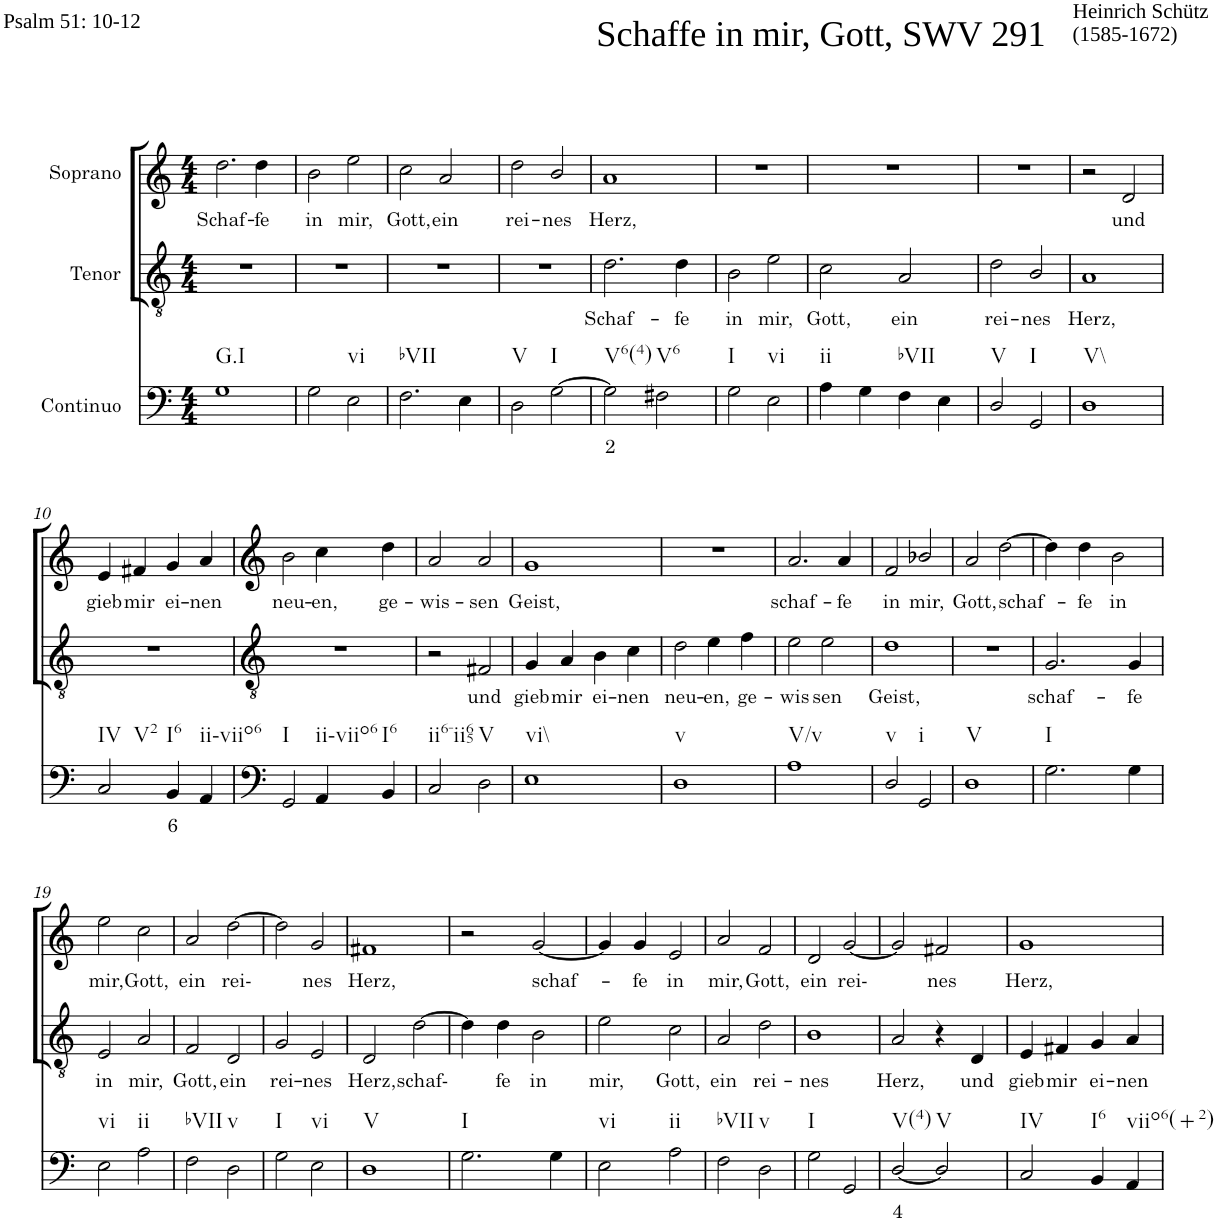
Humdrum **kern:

**kern	**text	**kern	**text	**kern	**text
*part3	*part3	*part2	*part2	*part1	*part1
*staff3	*staff3	*staff2	*staff2	*staff1	*staff1
*I"Continuo	*	*I"Tenor	*	*I"Soprano	*
*clefF4	*	*clefGv2	*	*clefG2	*
*k[]	*	*k[]	*	*k[]	*
*M4/4	*	*M4/4	*	*M4/4	*
=1	=1	=1	=1	=1	=1
!	!	!	!	!LO:TX:a:t=Schaffe in mir, Gott, SWV 291	!
!	!	!	!	!LO:TX:a:t=Heinrich Schütz	!
!	!	!	!	!LO:TX:a:t=(1585-1672)	!
!	!	!	!	!LO:TX:a:t=Psalm 51&colon; 10-12	!
!LO:TX:b:t=G.I	!	!	!	!	!
!	!	!	!	!	!LO:LY:b
1G	.	1r	.	2.dd\	Schaf-
!	!	!	!	!	!LO:LY:b
.	.	.	.	4dd\	fe
=2	=2	=2	=2	=2	=2
!	!	!	!	!	!LO:LY:b
2G\	.	1r	.	2b\	in
!LO:TX:b:t=vi	!	!	!	!	!
!	!	!	!	!	!LO:LY:b
2E\	.	.	.	2ee\	mir,
=3	=3	=3	=3	=3	=3
!LO:TX:b:t=bVII	!	!	!	!	!
!	!	!	!	!	!LO:LY:b
2.F\	.	1r	.	2cc\	Gott,
!	!	!	!	!	!LO:LY:b
.	.	.	.	2a/	ein
4E\	.	.	.	.	.
=4	=4	=4	=4	=4	=4
!LO:TX:b:t=V	!	!	!	!	!
!	!	!	!	!	!LO:LY:b
2D\	.	1r	.	2dd\	rei-
!LO:TX:b:t=I	!	!	!	!	!
!	!	!	!	!	!LO:LY:b
[2G\	.	.	.	2b/	nes
=5	=5	=5	=5	=5	=5
!LO:TX:b:t=V6(4)	!	!	!	!	!
!	!LO:LY:b	!	!LO:LY:b	!	!LO:LY:b
2G\]	2	2.d\	Schaf-	1a	Herz,
!LO:TX:b:t=V6	!	!	!	!	!
2F#X\	.	.	.	.	.
!	!	!	!LO:LY:b	!	!
.	.	4d\	fe	.	.
=6	=6	=6	=6	=6	=6
!LO:TX:b:t=I	!	!	!	!	!
!	!	!	!LO:LY:b	!	!
2G\	.	2B\	in	1r	.
!LO:TX:b:t=vi	!	!	!	!	!
!	!	!	!LO:LY:b	!	!
2E\	.	2e\	mir,	.	.
=7	=7	=7	=7	=7	=7
!LO:TX:b:t=ii	!	!	!	!	!
!	!	!	!LO:LY:b	!	!
4A\	.	2c\	Gott,	1r	.
4G\	.	.	.	.	.
!LO:TX:b:t=bVII	!	!	!	!	!
!	!	!	!LO:LY:b	!	!
4F\	.	2A/	ein	.	.
4E\	.	.	.	.	.
=8	=8	=8	=8	=8	=8
!LO:TX:b:t=V	!	!	!	!	!
!	!	!	!LO:LY:b	!	!
2D/	.	2d\	rei-	1r	.
!LO:TX:b:t=I	!	!	!	!	!
!	!	!	!LO:LY:b	!	!
2GG/	.	2B/	nes	.	.
=9	=9	=9	=9	=9	=9
!LO:TX:b:t=V\\	!	!	!	!	!
!	!	!	!LO:LY:b	!	!
1D	.	1A	Herz,	2r	.
!	!	!	!	!	!LO:LY:b
.	.	.	.	2d/	und
!!LO:LB:g=z
=10	=10	=10	=10	=10	=10
!LO:TX:b:t=IV	!	!	!	!	!
!LO:TX:b:t=V2	!	!	!	!	!
!	!	!	!	!	!LO:LY:b
2C/	.	1r	.	4e/	gieb
!	!	!	!	!	!LO:LY:b
.	.	.	.	4f#X/	mir
!LO:TX:b:t=I6	!	!	!	!	!
!	!LO:LY:b	!	!	!	!LO:LY:b
4BB/	6	.	.	4g/	ei-
!LO:TX:b:t=ii-viio6	!	!	!	!	!
!	!	!	!	!	!LO:LY:b
4AA/	.	.	.	4a/	nen
=11	=11	=11	=11	=11	=11
!LO:TX:b:t=I	!	!	!	!	!
!	!	!	!	!	!LO:LY:b
2GG/	.	1r	.	2b\	neu-
!LO:TX:b:t=ii-viio6	!	!	!	!	!
!	!	!	!	!	!LO:LY:b
4AA/	.	.	.	4cc\	en,
!LO:TX:b:t=I6	!	!	!	!	!
!	!	!	!	!	!LO:LY:b
4BB/	.	.	.	4dd\	ge-
=12	=12	=12	=12	=12	=12
!LO:TX:b:t=ii6-ii65	!	!	!	!	!
!	!	!	!	!	!LO:LY:b
2C/	.	2r	.	2a/	wis-
!LO:TX:b:t=V	!	!	!	!	!
!	!	!	!LO:LY:b	!	!LO:LY:b
2D\	.	2F#X/	und	2a/	sen
=13	=13	=13	=13	=13	=13
!LO:TX:b:t=vi\\	!	!	!	!	!
!	!	!	!LO:LY:b	!	!LO:LY:b
1E	.	4G/	gieb	1g	Geist,
!	!	!	!LO:LY:b	!	!
.	.	4A/	mir	.	.
!	!	!	!LO:LY:b	!	!
.	.	4B\	ei-	.	.
!	!	!	!LO:LY:b	!	!
.	.	4c\	nen	.	.
=14	=14	=14	=14	=14	=14
!LO:TX:b:t=v	!	!	!	!	!
!	!	!	!LO:LY:b	!	!
1D	.	2d\	neu-	1r	.
!	!	!	!LO:LY:b	!	!
.	.	4e\	en,	.	.
!	!	!	!LO:LY:b	!	!
.	.	4f\	ge-	.	.
=15	=15	=15	=15	=15	=15
!LO:TX:b:t=V/v	!	!	!	!	!
!	!	!	!LO:LY:b	!	!LO:LY:b
1A	.	2e\	wis-	2.a/	schaf-
!	!	!	!LO:LY:b	!	!
.	.	2e\	sen	.	.
!	!	!	!	!	!LO:LY:b
.	.	.	.	4a/	fe
=16	=16	=16	=16	=16	=16
!LO:TX:b:t=v	!	!	!	!	!
!	!	!	!LO:LY:b	!	!LO:LY:b
2D/	.	1d	Geist,	2f/	in
!LO:TX:b:t=i	!	!	!	!	!
!	!	!	!	!	!LO:LY:b
2GG/	.	.	.	2b-X/	mir,
=17	=17	=17	=17	=17	=17
!LO:TX:b:t=V	!	!	!	!	!
!	!	!	!	!	!LO:LY:b
1D	.	1r	.	2a/	Gott,
!	!	!	!	!	!LO:LY:b
.	.	.	.	[2dd\	schaf-
=18	=18	=18	=18	=18	=18
!LO:TX:b:t=I	!	!	!	!	!
!	!	!	!LO:LY:b	!	!
2.G\	.	2.G/	schaf-	4dd\]	.
!	!	!	!	!	!LO:LY:b
.	.	.	.	4dd\	fe
!	!	!	!	!	!LO:LY:b
.	.	.	.	2b\	in
!	!	!	!LO:LY:b	!	!
4G\	.	4G/	fe	.	.
!!LO:LB:g=z
=19	=19	=19	=19	=19	=19
!LO:TX:b:t=vi	!	!	!	!	!
!	!	!	!LO:LY:b	!	!LO:LY:b
2E\	.	2E/	in	2ee\	mir,
!LO:TX:b:t=ii	!	!	!	!	!
!	!	!	!LO:LY:b	!	!LO:LY:b
2A\	.	2A/	mir,	2cc\	Gott,
=20	=20	=20	=20	=20	=20
!LO:TX:b:t=bVII	!	!	!	!	!
!	!	!	!LO:LY:b	!	!LO:LY:b
2F\	.	2F/	Gott,	2a/	ein
!LO:TX:b:t=v	!	!	!	!	!
!	!	!	!LO:LY:b	!	!LO:LY:b
2D\	.	2D/	ein	[2dd\	rei-
=21	=21	=21	=21	=21	=21
!LO:TX:b:t=I	!	!	!	!	!
!	!	!	!LO:LY:b	!	!
2G\	.	2G/	rei-	2dd\]	.
!LO:TX:b:t=vi	!	!	!	!	!
!	!	!	!LO:LY:b	!	!LO:LY:b
2E\	.	2E/	nes	2g/	nes
=22	=22	=22	=22	=22	=22
!LO:TX:b:t=V	!	!	!	!	!
!	!	!	!LO:LY:b	!	!LO:LY:b
1D	.	2D/	Herz,	1f#X	Herz,
!	!	!	!LO:LY:b	!	!
.	.	[2d\	schaf-	.	.
=23	=23	=23	=23	=23	=23
!LO:TX:b:t=I	!	!	!	!	!
2.G\	.	4d\]	.	2r	.
!	!	!	!LO:LY:b	!	!
.	.	4d\	fe	.	.
!	!	!	!LO:LY:b	!	!LO:LY:b
.	.	2B\	in	[2g/	schaf-
4G\	.	.	.	.	.
=24	=24	=24	=24	=24	=24
!LO:TX:b:t=vi	!	!	!	!	!
!	!	!	!LO:LY:b	!	!
2E\	.	2e\	mir,	4g/]	.
!	!	!	!	!	!LO:LY:b
.	.	.	.	4g/	fe
!LO:TX:b:t=ii	!	!	!	!	!
!	!	!	!LO:LY:b	!	!LO:LY:b
2A\	.	2c\	Gott,	2e/	in
=25	=25	=25	=25	=25	=25
!LO:TX:b:t=bVII	!	!	!	!	!
!	!	!	!LO:LY:b	!	!LO:LY:b
2F\	.	2A/	ein	2a/	mir,
!LO:TX:b:t=v	!	!	!	!	!
!	!	!	!LO:LY:b	!	!LO:LY:b
2D\	.	2d\	rei-	2f/	Gott,
=26	=26	=26	=26	=26	=26
!LO:TX:b:t=I	!	!	!	!	!
!	!	!	!LO:LY:b	!	!LO:LY:b
2G\	.	1B	nes	2d/	ein
!	!	!	!	!	!LO:LY:b
2GG/	.	.	.	[2g/	rei-
=27	=27	=27	=27	=27	=27
!LO:TX:b:t=V(4)	!	!	!	!	!
!	!LO:LY:b	!	!LO:LY:b	!	!
[2D/	4	2A/	Herz,	2g/]	.
!LO:TX:b:t=V	!	!	!	!	!
!	!	!	!	!	!LO:LY:b
2D/]	.	4r	.	2f#X/	nes
!	!	!	!LO:LY:b	!	!
.	.	4D/	und	.	.
=28	=28	=28	=28	=28	=28
!LO:TX:b:t=IV	!	!	!	!	!
!	!	!	!LO:LY:b	!	!LO:LY:b
2C/	.	4E/	gieb	1g	Herz,
!	!	!	!LO:LY:b	!	!
.	.	4F#X/	mir	.	.
!LO:TX:b:t=I6	!	!	!	!	!
!	!	!	!LO:LY:b	!	!
4BB/	.	4G/	ei-	.	.
!LO:TX:b:t=viio6(+2)	!	!	!	!	!
!	!	!	!LO:LY:b	!	!
4AA/	.	4A/	nen	.	.
=	=	=	=	=	=
*-	*-	*-	*-	*-	*-
